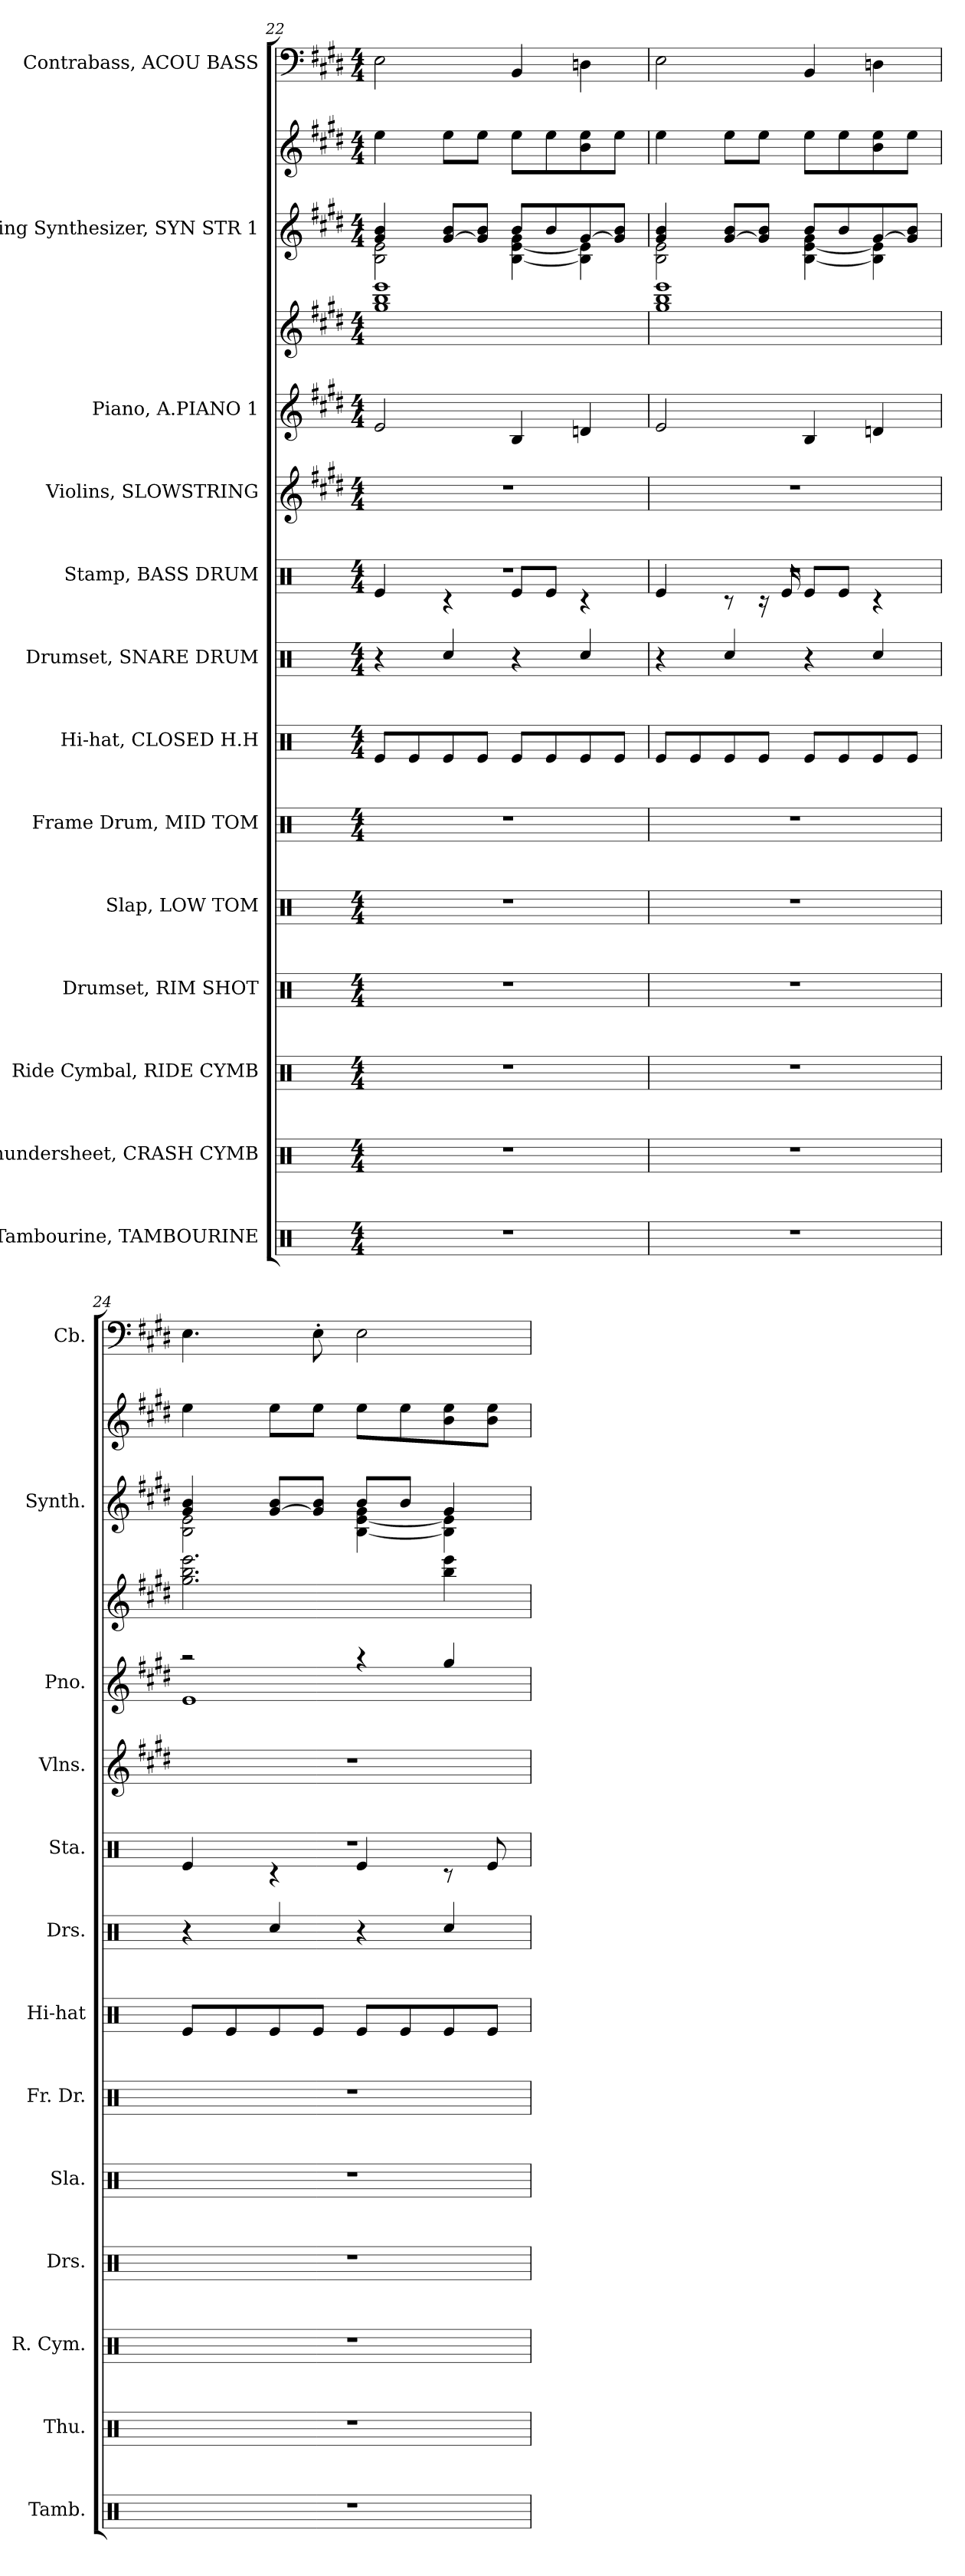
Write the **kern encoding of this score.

**kern	**kern	**kern	**kern	**kern	**kern	**kern	**kern	**kern	**kern	**kern	**kern	**kern	**kern	**kern
*part13	*part12	*part11	*part10	*part9	*part8	*part7	*part6	*part5	*part4	*part3	*part3	*part2	*part2	*part1
*staff15	*staff14	*staff13	*staff12	*staff11	*staff10	*staff9	*staff8	*staff7	*staff6	*staff5	*staff4	*staff3	*staff2	*staff1
*I"Tambourine, TAMBOURINE	*I"Thundersheet, CRASH CYMB	*I"Ride Cymbal, RIDE CYMB	*I"Drumset, RIM SHOT	*I"Slap, LOW TOM	*I"Frame Drum, MID TOM	*I"Hi-hat, CLOSED H.H	*I"Drumset, SNARE DRUM	*I"Stamp, BASS DRUM	*I"Violins, SLOWSTRING	*I"Piano, A.PIANO 1	*	*I"String Synthesizer, SYN STR 1	*	*I"Contrabass, ACOU BASS
*I'Tamb.	*I'Thu.	*I'R. Cym.	*I'Drs.	*I'Sla.	*I'Fr. Dr.	*I'Hi-hat	*I'Drs.	*I'Sta.	*I'Vlns.	*I'Pno.	*	*I'Synth.	*	*I'Cb.
!!LO:PB:g=z
*clefX	*clefX	*clefX	*clefX	*clefX	*clefX	*clefX	*clefX	*clefX	*clefG2	*clefG2	*clefG2	*clefG2	*clefG2	*clefF4
*	*	*	*	*	*	*	*	*	*	*	*	*	*	*ITrd7c12
*k[]	*k[]	*k[]	*k[]	*k[]	*k[]	*k[]	*k[]	*k[]	*k[f#c#g#d#]	*k[f#c#g#d#]	*k[f#c#g#d#]	*k[f#c#g#d#]	*k[f#c#g#d#]	*k[f#c#g#d#]
*M4/4	*M4/4	*M4/4	*M4/4	*M4/4	*M4/4	*M4/4	*M4/4	*M4/4	*M4/4	*M4/4	*M4/4	*M4/4	*M4/4	*M4/4
=22	=22	=22	=22	=22	=22	=22	=22	=22	=22	=22	=22	=22	=22	=22
*	*	*	*	*	*	*	*	*^	*	*	*	*^	*	*
1r	1r	1r	1r	1r	1r	8Re/L	4r	1r	4Re/	1r	2e/	1gg# 1bb 1eee	4g#/ 4b/	2B\ 2e\	4ee\	2EE\
.	.	.	.	.	.	8Re/	.	.	.	.	.	.	.	.	.	.
.	.	.	.	.	.	8Re/	4Rcc/	.	4r	.	.	.	[8g#/ 8b/L	.	8ee\L	.
.	.	.	.	.	.	8Re/J	.	.	.	.	.	.	8g#/] 8b/J	.	8ee\J	.
.	.	.	.	.	.	8Re/L	4r	.	8Re/L	.	4B/	.	8b/L	[4B\ [4e\ 4g#\	8ee\L	4BBB/
.	.	.	.	.	.	8Re/	.	.	8Re/J	.	.	.	8b/	.	8ee\	.
.	.	.	.	.	.	8Re/	4Rcc/	.	4r	.	4dn/	.	[8g#/	4B\] 4e\]	8b\ 8ee\	4DDn\
.	.	.	.	.	.	8Re/J	.	.	.	.	.	.	8g#/] 8b/J	.	8ee\J	.
=23	=23	=23	=23	=23	=23	=23	=23	=23	=23	=23	=23	=23	=23	=23	=23	=23
1r	1r	1r	1r	1r	1r	8Re/L	4r	1r	4Re/	1r	2e/	1gg# 1bb 1eee	4g#/ 4b/	2B\ 2e\	4ee\	2EE\
.	.	.	.	.	.	8Re/	.	.	.	.	.	.	.	.	.	.
.	.	.	.	.	.	8Re/	4Rcc/	.	8r	.	.	.	[8g#/ 8b/L	.	8ee\L	.
.	.	.	.	.	.	8Re/J	.	.	16r	.	.	.	8g#/] 8b/J	.	8ee\J	.
.	.	.	.	.	.	.	.	.	16Re/	.	.	.	.	.	.	.
.	.	.	.	.	.	8Re/L	4r	.	8Re/L	.	4B/	.	8b/L	[4B\ [4e\ 4g#\	8ee\L	4BBB/
.	.	.	.	.	.	8Re/	.	.	8Re/J	.	.	.	8b/	.	8ee\	.
.	.	.	.	.	.	8Re/	4Rcc/	.	4r	.	4dn/	.	[8g#/	4B\] 4e\]	8b\ 8ee\	4DDn\
.	.	.	.	.	.	8Re/J	.	.	.	.	.	.	8g#/] 8b/J	.	8ee\J	.
=24	=24	=24	=24	=24	=24	=24	=24	=24	=24	=24	=24	=24	=24	=24	=24	=24
*	*	*	*	*	*	*	*	*	*	*	*^	*	*	*	*	*
1r	1r	1r	1r	1r	1r	8Re/L	4r	1r	4Re/	1r	2r	1e	2.gg#\ 2.bb\ 2.eee\	4g#/ 4b/	2B\ 2e\	4ee\	4.EE\
.	.	.	.	.	.	8Re/	.	.	.	.	.	.	.	.	.	.	.
.	.	.	.	.	.	8Re/	4Rcc/	.	4r	.	.	.	.	[8g#/ 8b/L	.	8ee\L	.
.	.	.	.	.	.	8Re/J	.	.	.	.	.	.	.	8g#/] 8b/J	.	8ee\J	8EE'\
.	.	.	.	.	.	8Re/L	4r	.	4Re/	.	4r	.	.	8b/L	[4B\ [4e\ 4g#\	8ee\L	2EE\
.	.	.	.	.	.	8Re/	.	.	.	.	.	.	.	8b/J	.	8ee\	.
.	.	.	.	.	.	8Re/	4Rcc/	.	8r	.	4gg#/	.	4bb\ 4eee\	4g#/	4B\] 4e\]	8b\ 8ee\	.
.	.	.	.	.	.	8Re/J	.	.	8Re/	.	.	.	.	.	.	8b\ 8ee\J	.
*	*	*	*	*	*	*	*	*v	*v	*	*v	*v	*	*v	*v	*	*
=	=	=	=	=	=	=	=	=	=	=	=	=	=	=
*-	*-	*-	*-	*-	*-	*-	*-	*-	*-	*-	*-	*-	*-	*-
